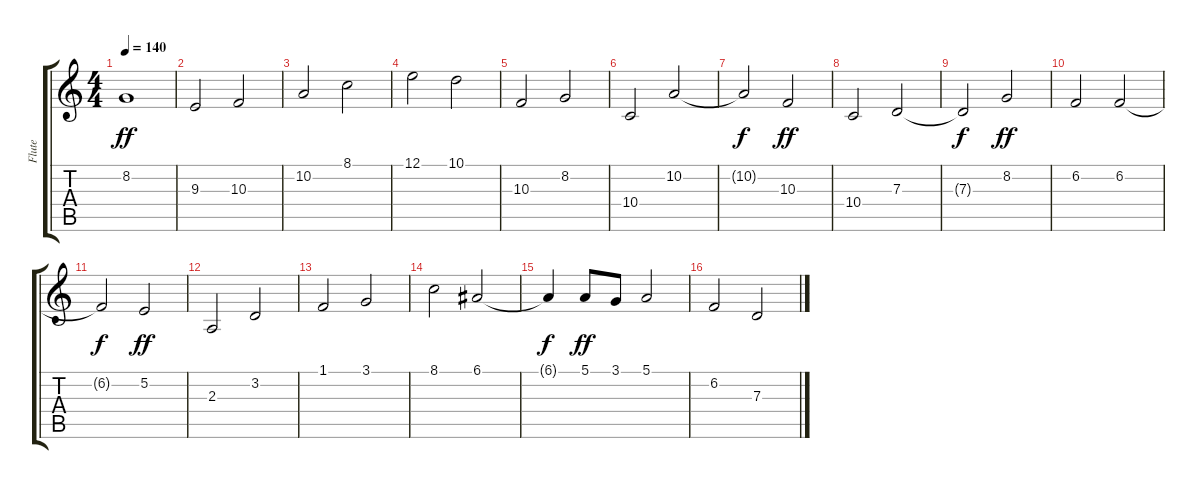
\track ("Flute" "Flute") {instrument flute}
\staff {score tabs}
\tuning (E4 B3 G3 D3 A2 E2) {hide}
\ts (4 4)
\tempo 140
\clef g2
\ks c
8.2.1{dy ff} |
9.3.2 10.3.2 |
10.2.2 8.1.2 |
12.1.2 10.1.2 |
10.3.2 8.2.2 |
10.4.2 10.2.2 |
10.2{t}.2{dy f} 10.3.2{dy ff} |
10.4.2 7.3.2 |
7.3{t}.2{dy f} 8.2.2{dy ff} |
6.2.2 6.2.2 |
6.2{t}.2{dy f} 5.2.2{dy ff} |
2.3.2 3.2.2 |
1.1.2 3.1.2 |
8.1.2 6.1.2 |
6.1{t}.4{dy f} 5.1.8{dy ff} 3.1.8 5.1.2 |
6.2.2 7.3.2
